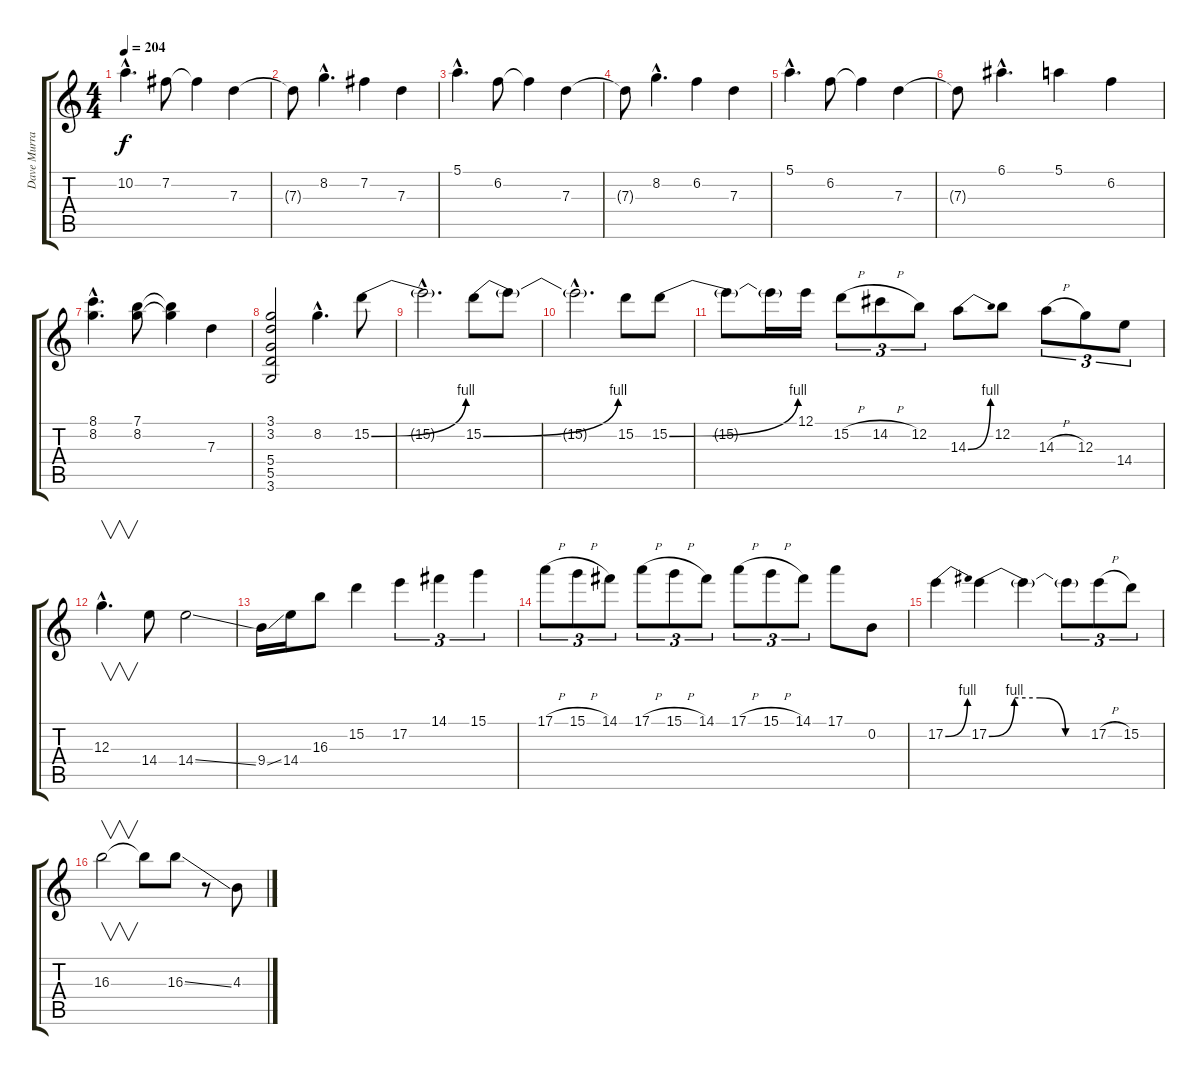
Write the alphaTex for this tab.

\track ("Dave Murray (Distortion Guitar)" "Dave Murra") {instrument distortionguitar}
\staff {score tabs}
\tuning (E4 B3 G3 D3 A2 E2) {hide}
\ts (4 4)
\tempo 204
\clef g2
\ks c
10.2{hac}.4{d dy f} 7.2.8 7.2{t}.4 7.3.4 |
7.3{t}.8 8.2{hac}.4{d} 7.2.4 7.3.4 |
5.1{hac}.4{d} 6.2.8 6.2{t}.4 7.3.4 |
7.3{t}.8 8.2{hac}.4{d} 6.2.4 7.3.4 |
5.1{hac}.4{d} 6.2.8 6.2{t}.4 7.3.4 |
7.3{t}.8 6.1{hac}.4{d} 5.1.4 6.2.4 |
(8.1{hac} 8.2{hac}).4{d} (7.1 8.2).8 (7.1{t} 8.2{t}).4 7.3.4 |
(3.1 3.2 5.4 5.5 3.6).2 8.2{hac}.4{d} 15.2{be (bend 0 0 60 4)}.8{volume 14} |
15.2{hac t}.2{d} 15.2{be (bend 0 0 60 4)}.8 15.2{t}.8 |
15.2{hac t}.2{d} 15.2.8 15.2{be (bend 0 0 60 4)}.8 |
15.2{t}.8 15.2{t}.16 12.1.16 15.2{h}.8{tu (3 2)} 14.2{h}.8{tu (3 2)} 12.2.8{tu (3 2)} 14.3{be (bend 0 0 60 4)}.8 12.2.8 14.3{h}.8{tu (3 2)} 12.3.8{tu (3 2)} 14.4.8{tu (3 2)} |
12.3{hac}.4{v d} 14.4.8 14.4{ss}.2 |
9.4{ss}.16 14.4.16 16.3.8 15.2.4 17.2.4{tu (3 2)} 14.1.4{tu (3 2)} 15.1.4{tu (3 2)} |
17.1{h}.8{tu (3 2)} 15.1{h}.8{tu (3 2)} 14.1.8{tu (3 2)} 17.1{h}.8{tu (3 2)} 15.1{h}.8{tu (3 2)} 14.1.8{tu (3 2)} 17.1{h}.8{tu (3 2)} 15.1{h}.8{tu (3 2)} 14.1.8{tu (3 2)} 17.1.8 0.2.8 |
17.2{be (bend 0 0 60 4)}.4 17.2{be (custom 0 0 15 4 30 4 45 0 60 0)}.4 17.2{t}.4 17.2{t}.8{tu (3 2)} 17.2{h}.8{tu (3 2)} 15.2.8{tu (3 2)} |
16.3.2{v} 16.3{t}.8 16.3{ss}.8 r.8 4.3.8
